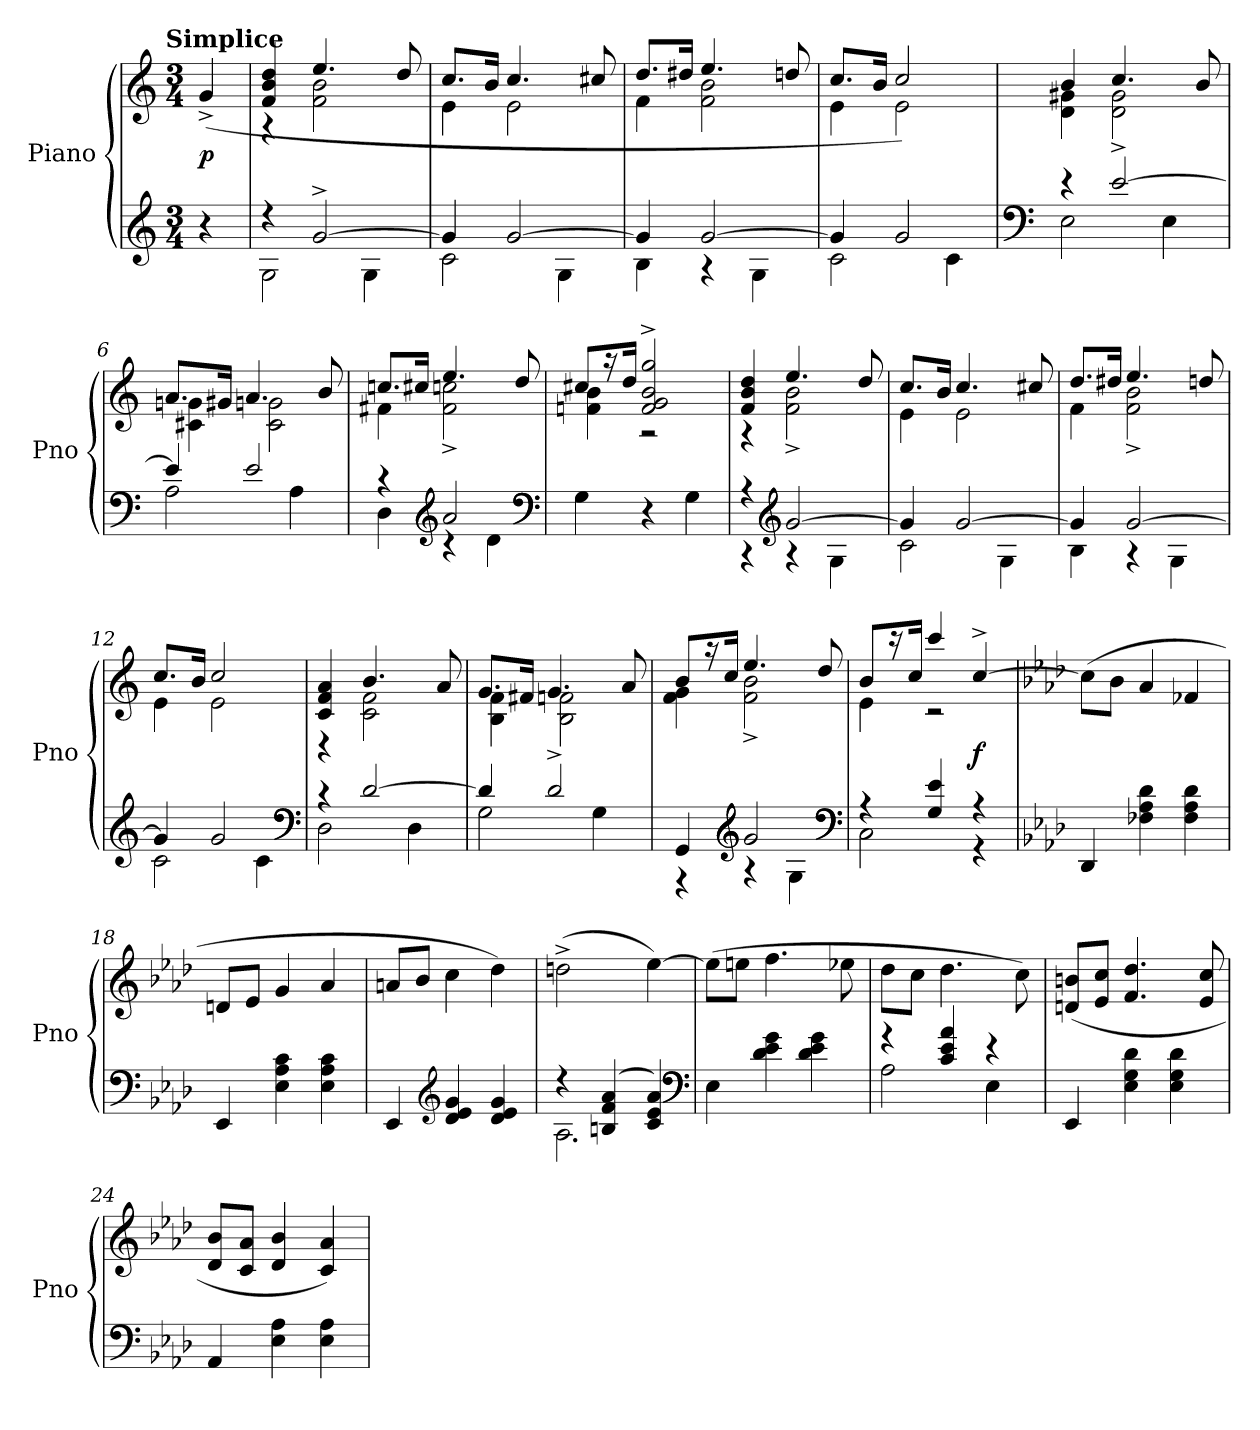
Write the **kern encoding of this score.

**kern	**kern	**dynam
*part1	*part1	*part1
*staff2	*staff1	*staff1/2
*I"Piano	*	*
*I'Pno	*	*
*clefG2	*clefG2	*
*k[]	*k[]	*
*C:	*C:	*
!!LO:TX:omd:t=Simplice
*M3/4	*M3/4	*
*MM120	*MM120	*
=	=	=
4r	(4g^/	p
=1	=1	=1
*^	*^	*
4r	2G\	4f/ 4b/ 4dd/	4r	.
[2g^/	.	4.ee/	2f\ 2b\	.
.	4G\	.	.	.
.	.	8dd/	.	.
=2	=2	=2	=2	=2
4g/]	2c\	8.cc/L	4e\	.
.	.	16b/Jk	.	.
[2g/	.	4.cc/	2e\	.
.	4G\	.	.	.
.	.	8cc#X/	.	.
=3	=3	=3	=3	=3
4g/]	4B\	8.dd/L	4f\	.
.	.	16dd#X/Jk	.	.
[2g/	4r	4.ee/	2f\ 2b\	.
.	4G\	.	.	.
.	.	8ddn/	.	.
=4	=4	=4	=4	=4
4g/]	2c\	8.cc/L	4e\	.
.	.	16b/Jk	.	.
2g/	.	2cc/)	2e\	.
.	4c\	.	.	.
=5	=5	=5	=5	=5
*clefF4	*	*	*	*
4r	2E\	4b/	4d\ 4g#X\	.
[2e^/	.	4.cc/	2d\ 2g#\	.
.	4E\	.	.	.
.	.	8b/	.	.
=6	=6	=6	=6	=6
4e/]	2A\	8.a/L	4c#X\ 4gn\	.
.	.	16g#X/Jk	.	.
2e/	.	4.a/	2c#\ 2gn\	.
.	4A\	.	.	.
.	.	8b/	.	.
=7	=7	=7	=7	=7
4r	4D\	8.ccn/L	4f#X\	.
.	.	16cc#X/Jk	.	.
*clefG2	*	*	*	*
2a/	4r	4.ee/	2f#^\ 2ccn^\	.
.	4d\	.	.	.
.	.	8dd/	.	.
*v	*v	*	*	*
*clefF4	*	*	*
=8	=8	=8	=8
4G\	8cc#X/L	4fn\ 4b\	.
.	16r	.	.
.	16dd/Jk	.	.
4r	2f^/ 2g^/ 2b^/ 2gg^/	2r	.
4G\	.	.	.
=9	=9	=9	=9
*^	*	*	*
4r	4r	4f/ 4b/ 4dd/	4r	.
*clefG2	*	*	*	*
[2g/	4r	4.ee/	2f^\ 2b^\	.
.	4G\	.	.	.
.	.	8dd/	.	.
=10	=10	=10	=10	=10
4g/]	2c\	8.cc/L	4e\	.
.	.	16b/Jk	.	.
[2g/	.	4.cc/	2e\	.
.	4G\	.	.	.
.	.	8cc#X/	.	.
=11	=11	=11	=11	=11
4g/]	4B\	8.dd/L	4f\	.
.	.	16dd#X/Jk	.	.
[2g/	4r	4.ee/	2f^\ 2b^\	.
.	4G\	.	.	.
.	.	8ddn/	.	.
=12	=12	=12	=12	=12
4g/]	2c\	8.cc/L	4e\	.
.	.	16b/Jk	.	.
2g/	.	2cc/	2e\	.
.	4c\	.	.	.
*clefF4	*	*	*	*
=13	=13	=13	=13	=13
4r	2D\	4c/ 4f/ 4a/	4r	.
[2d/	.	4.b/	2c\ 2f\	.
.	4D\	.	.	.
.	.	8a/	.	.
=14	=14	=14	=14	=14
4d/]	2G\	8.g/L	4B\ 4f\	.
.	.	16f#X/Jk	.	.
2d^/	.	4.g/	2B\ 2fn\	.
.	4G\	.	.	.
.	.	8a/	.	.
=15	=15	=15	=15	=15
4GG/	4r	8b/L	4f\ 4g\	.
.	.	16r	.	.
.	.	16cc/Jk	.	.
*clefG2	*	*	*	*
2g/	4r	4.ee/	2f^\ 2b^\	.
.	4G\	.	.	.
.	.	8dd/	.	.
*clefF4	*	*	*	*
=16	=16	=16	=16	=16
4r	2C\	8b/L	4e\	.
.	.	16r	.	.
.	.	16cc/Jk	.	.
4G/ 4e/	.	4ccc/	2r	.
4r	4r	[4cc^/	.	f
*v	*v	*	*	*
*	*v	*v	*
=17	=17	=17
*k[b-e-a-d-]	*k[b-e-a-d-]	*
4DD-/	(8cc\L]	.
.	8b-\J	.
4F-X\ 4A-\ 4d-\	4a-/	.
4F-\ 4A-\ 4d-\	4f-X/	.
=18	=18	=18
4EE-/	8dn/L	.
.	8e-/J	.
4E-\ 4A-\ 4c\	4g/	.
4E-\ 4A-\ 4c\	4a-/	.
=19	=19	=19
4EE-/	8an/L	.
.	8b-/J	.
*clefG2	*	*
4d-/ 4e-/ 4g/	4cc\	.
4d-/ 4e-/ 4g/	4dd-\)	.
=20	=20	=20
*^	*	*
4r	2.A-\	(2ddn^\	.
(4Bn/ 4f/ 4a-/	.	.	.
4c/ 4e-/ 4a-/)	.	[4ee-\)	.
*v	*v	*	*
*clefF4	*	*
=21	=21	=21
4E-\	(8ee-\L]	.
.	8een\J	.
4d-\ 4e-\ 4g\	4.ff\	.
4d-\ 4e-\ 4g\	.	.
.	8ee-X\	.
=22	=22	=22
*^	*	*
4r	2A-\	8dd-\L	.
.	.	8cc\J	.
4c/ 4e-/ 4a-/	.	4.dd-\	.
4r	4E-\	.	.
.	.	8cc\)	.
*v	*v	*	*
=23	=23	=23
4EE-/	(8dn/ 8bn/L	.
.	8e-/ 8cc/J	.
4E-\ 4G\ 4d-\	4.f/ 4.dd-/	.
4E-\ 4G\ 4d-\	.	.
.	8e-/ 8cc/	.
=24	=24	=24
4AA-/	8d-/ 8b-/L	.
.	8c/ 8a-/J	.
4E-\ 4A-\	4d-/ 4b-/	.
4E-\ 4A-\	4c/ 4a-/)	.
=	=	=
*-	*-	*-
